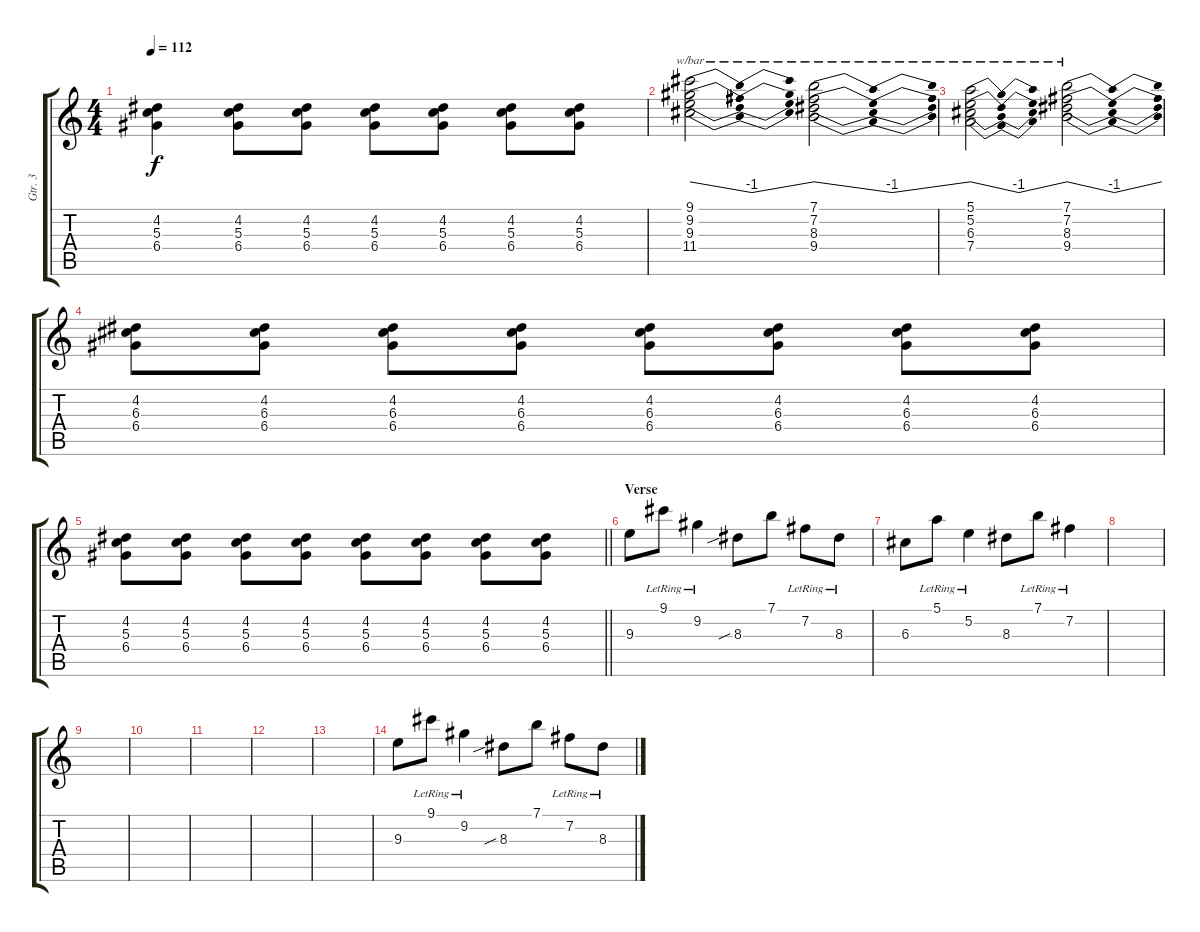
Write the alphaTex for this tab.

\track ("Gtr. 3" "Gtr. 3") {instrument electricguitarclean}
\staff {score tabs}
\tuning (E4 B3 G3 D3 A2 E2) {hide}
\ts (4 4)
\tempo 112
\clef g2
\ks c
(4.2 5.3 6.4).4{dy f} (4.2 5.3 6.4).8 (4.2 5.3 6.4).8 (4.2 5.3 6.4).8 (4.2 5.3 6.4).8 (4.2 5.3 6.4).8 (4.2 5.3 6.4).8 |
(9.1 9.2 9.3 11.4).2{tbe (dip default 0 0 30 -4 60 0)} (7.1 7.2 8.3 9.4).2{tbe (dip default 0 0 30 -4 60 0)} |
(5.1 5.2 6.3 7.4).2{tbe (dip default 0 0 30 -4 60 0)} (7.1 7.2 8.3 9.4).2{tbe (dip default 0 0 30 -4 60 0)} |
(4.2 6.3 6.4).8 (4.2 6.3 6.4).8 (4.2 6.3 6.4).8 (4.2 6.3 6.4).8 (4.2 6.3 6.4).8 (4.2 6.3 6.4).8 (4.2 6.3 6.4).8 (4.2 6.3 6.4).8 |
\barLineRight lightlight
(4.2 5.3 6.4).8 (4.2 5.3 6.4).8 (4.2 5.3 6.4).8 (4.2 5.3 6.4).8 (4.2 5.3 6.4).8 (4.2 5.3 6.4).8 (4.2 5.3 6.4).8 (4.2 5.3 6.4).8 |
\section ("" "Verse")
9.3.8 9.1{lr}.8 9.2{lr}.4 8.3{sib}.8 7.1.8 7.2{lr}.8 8.3{lr}.8 |
6.3.8 5.1{lr}.8 5.2{lr}.4 8.3.8 7.1{lr}.8 7.2{lr}.4 |
|
|
|
|
|
|
9.3.8 9.1{lr}.8 9.2{lr}.4 8.3{sib}.8 7.1.8 7.2{lr}.8 8.3{lr}.8
